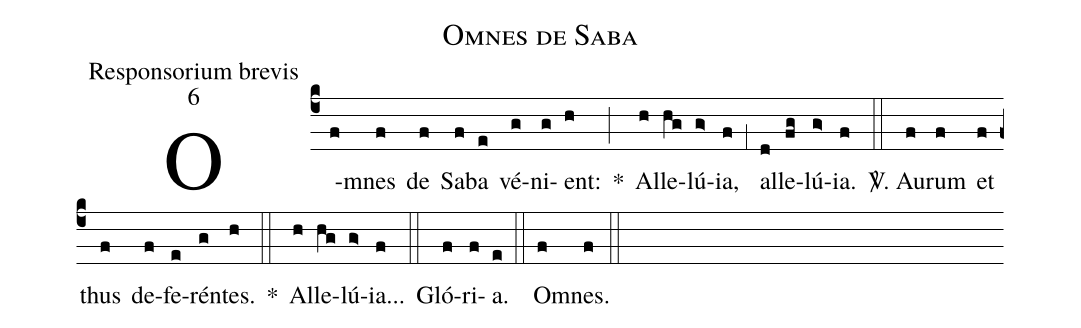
name:Omnes de Saba;
office-part:Responsorium brevis;
mode:6;
%%
(c4) O(f)mnes(f) de(f) Sa(f)ba(e) vé(g)ni(g)ent:(h) *(;) Al(h)le(hg)lú(g>)ia,(f) (,1) al(d)le(fg)lú(g>)ia.(f) (::)

<sp>V/</sp>. Au(f)rum(f) et(f) thus(f) de(f)fe(e)rén(g)tes.(h) *(::) Al(h)le(hg)lú(g>)ia...(f) (::)

Gló(f)ri(f)a.(e) (::)
O(f)mnes.(f) (::)
